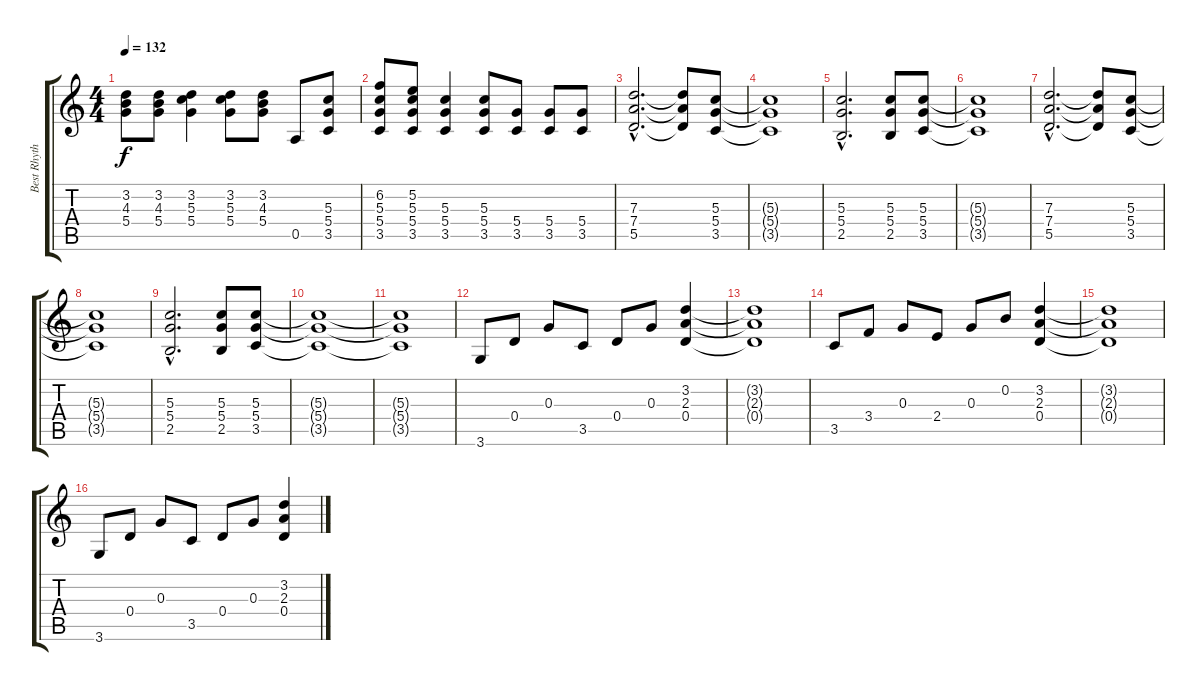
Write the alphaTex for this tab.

\track ("Best Rhythm Guitar Combo" "Best Rhyth") {instrument electricguitarclean}
\staff {score tabs}
\tuning (E4 B3 G3 D3 A2 E2) {hide}
\ts (4 4)
\tempo 132
\clef g2
\ks c
(3.2{t} 4.3{t} 5.4{t}).8{dy f} (3.2 4.3 5.4).8 (3.2 5.3 5.4).4 (3.2 5.3 5.4).8 (3.2 4.3 5.4).8 0.5.8 (5.3 5.4 3.5).8 |
(6.2 5.3 5.4 3.5).8 (5.2 5.3 5.4 3.5).8 (5.3 5.4 3.5).4 (5.3 5.4 3.5).8 (5.4 3.5).8 (5.4 3.5).8 (5.4 3.5).8 |
(7.3{hac} 7.4{hac} 5.5{hac}).2{d} (7.3{t} 7.4{t} 5.5{t}).8 (5.3 5.4 3.5).8 |
(5.3{t} 5.4{t} 3.5{t}).1 |
(5.3{hac} 5.4{hac} 2.5{hac}).2{d} (5.3 5.4 2.5).8 (5.3 5.4 3.5).8 |
(5.3{t} 5.4{t} 3.5{t}).1 |
(7.3{hac} 7.4{hac} 5.5{hac}).2{d} (7.3{t} 7.4{t} 5.5{t}).8 (5.3 5.4 3.5).8 |
(5.3{t} 5.4{t} 3.5{t}).1 |
(5.3{hac} 5.4{hac} 2.5{hac}).2{d} (5.3 5.4 2.5).8 (5.3 5.4 3.5).8 |
(5.3{t} 5.4{t} 3.5{t}).1 |
(5.3{t} 5.4{t} 3.5{t}).1 |
3.6.8{instrument electricguitarclean} 0.4.8 0.3.8 3.5.8 0.4.8 0.3.8 (3.2 2.3 0.4).4 |
(3.2{t} 2.3{t} 0.4{t}).1 |
3.5.8 3.4.8 0.3.8 2.4.8 0.3.8 0.2.8 (3.2 2.3 0.4).4 |
(3.2{t} 2.3{t} 0.4{t}).1 |
3.6.8 0.4.8 0.3.8 3.5.8 0.4.8 0.3.8 (3.2 2.3 0.4).4
